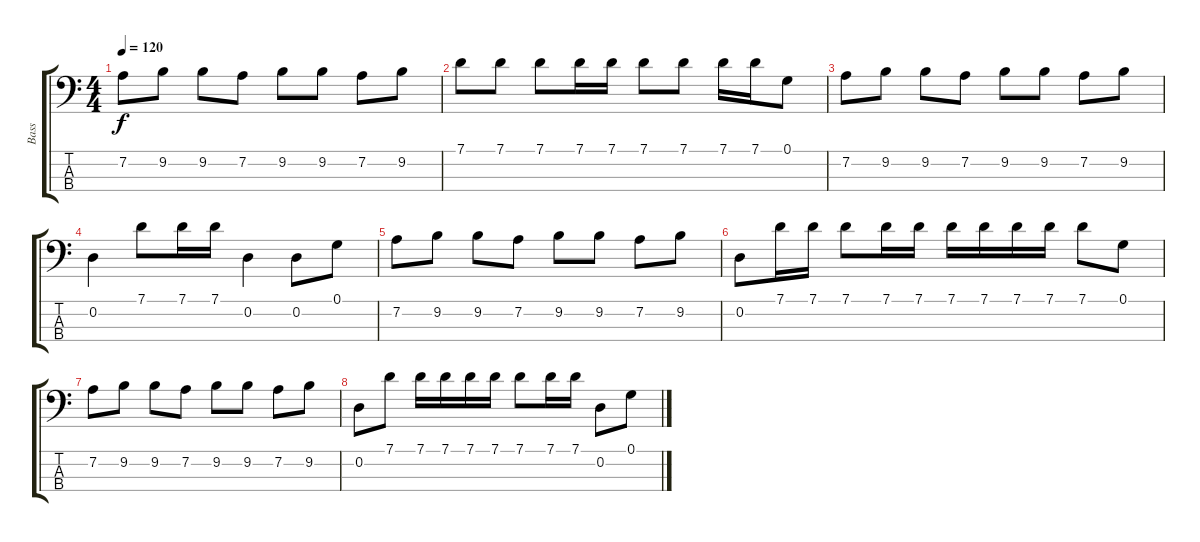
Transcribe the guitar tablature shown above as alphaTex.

\track ("Bass" "Bass") {instrument electricbassfinger}
\staff {score tabs}
\tuning (G2 D2 A1 E1) {hide}
\ts (4 4)
\tempo 120
\clef f4
\ks c
7.2.8{dy f} 9.2.8 9.2.8 7.2.8 9.2.8 9.2.8 7.2.8 9.2.8 |
7.1.8 7.1.8 7.1.8 7.1.16 7.1.16 7.1.8 7.1.8 7.1.16 7.1.16 0.1.8 |
7.2.8 9.2.8 9.2.8 7.2.8 9.2.8 9.2.8 7.2.8 9.2.8 |
0.2.4 7.1.8 7.1.16 7.1.16 0.2.4 0.2.8 0.1.8 |
7.2.8 9.2.8 9.2.8 7.2.8 9.2.8 9.2.8 7.2.8 9.2.8 |
0.2.8 7.1.16 7.1.16 7.1.8 7.1.16 7.1.16 7.1.16 7.1.16 7.1.16 7.1.16 7.1.8 0.1.8 |
7.2.8 9.2.8 9.2.8 7.2.8 9.2.8 9.2.8 7.2.8 9.2.8 |
0.2.8 7.1.8 7.1.16 7.1.16 7.1.16 7.1.16 7.1.8 7.1.16 7.1.16 0.2.8 0.1.8
